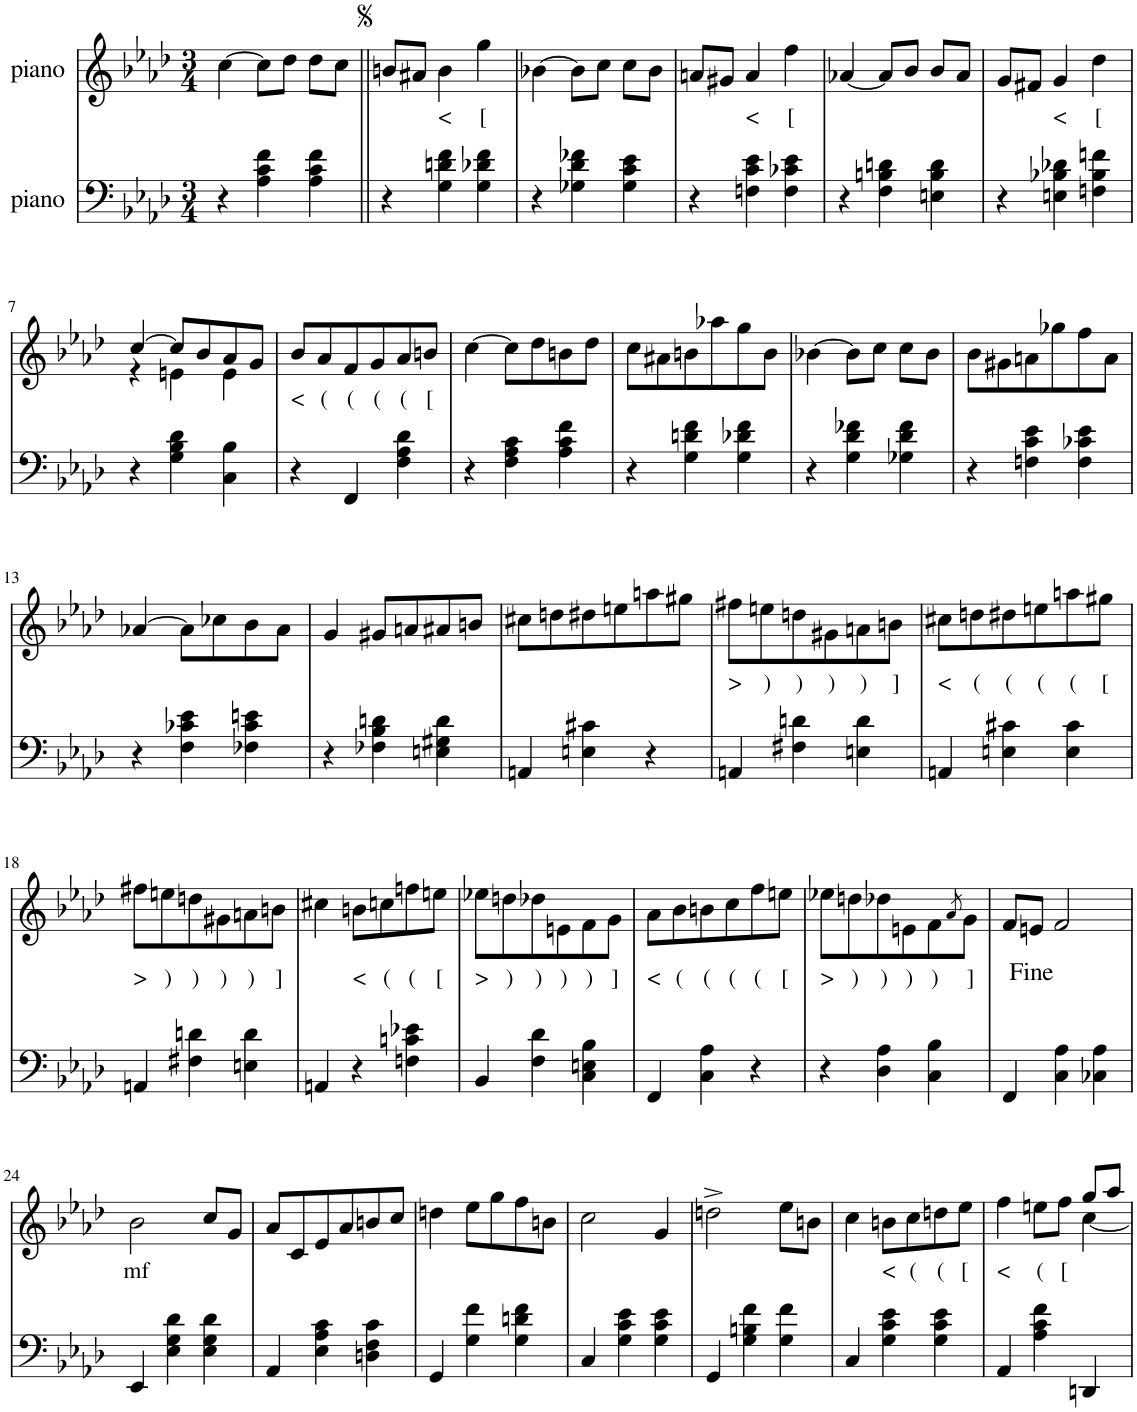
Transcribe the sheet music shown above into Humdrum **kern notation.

**kern	**kern	**text
*part2	*part1	*part1
*staff2	*staff1	*staff1
*I"piano	*I"piano	*
*I'Pno	*I'Pno	*
*clefF4	*clefG2	*
*k[b-e-a-d-]	*k[b-e-a-d-]	*
*f:	*f:	*
*M3/4	*M3/4	*
=1	=1	=1
4r	[4cc\	.
4A-\ 4c\ 4f\	8cc\L]	.
.	8dd-\J	.
4A-\ 4c\ 4f\	8dd-\L	.
.	8cc\J	.
=2||	=2||	=2||
4r	8bn/L	.
.	8a#X/J	.
!	!	!LO:LY:b
4G\ 4dn\ 4f\	4b\	<
!	!	!LO:LY:b
4G\ 4d-X\ 4f\	4gg\	[
=3	=3	=3
4r	[4b-X\	.
4G-X\ 4d-\ 4f-X\	8b-\L]	.
.	8cc\J	.
4G-\ 4c\ 4e-\	8cc\L	.
.	8b-\J	.
=4	=4	=4
4r	8an/L	.
.	8g#X/J	.
!	!	!LO:LY:b
4Fn\ 4c\ 4e-\	4a/	<
!	!	!LO:LY:b
4F\ 4c-X\ 4e-\	4ff\	[
=5	=5	=5
4r	[4a-X/	.
4F\ 4Bn\ 4dn\	8a-/L]	.
.	8b-/J	.
4En\ 4B\ 4d\	8b-/L	.
.	8a-/J	.
=6	=6	=6
4r	8g/L	.
.	8f#X/J	.
!	!	!LO:LY:b
4En\ 4B-X\ 4d-X\	4g/	<
!	!	!LO:LY:b
4Fn\ 4B-\ 4fn\	4dd-\	[
!!LO:LB:g=z
=7	=7	=7
*	*^	*
4r	[4cc/	4r	.
4G\ 4B-\ 4d-\	8cc/L]	4en\	.
.	8b-/	.	.
4C\ 4B-\	8a-/	4e\	.
.	8g/J	.	.
*	*v	*v	*
=8	=8	=8
!	!	!LO:LY:b
4r	8b-/L	<
!	!	!LO:LY:b
.	8a-/	(
!	!	!LO:LY:b
4FF/	8f/	(
!	!	!LO:LY:b
.	8g/	(
!	!	!LO:LY:b
4F\ 4A-\ 4d-\	8a-/	(
!	!	!LO:LY:b
.	8bn/J	[
=9	=9	=9
4r	[4cc\	.
4F\ 4A-\ 4c\	8cc\L]	.
.	8dd-\	.
4A-\ 4c\ 4f\	8bn\	.
.	8dd-\J	.
=10	=10	=10
4r	8cc\L	.
.	8a#X\	.
4G\ 4dn\ 4f\	8bn\	.
.	8aa-X\	.
4G\ 4d-X\ 4f\	8gg\	.
.	8b\J	.
=11	=11	=11
4r	[4b-X\	.
4G\ 4d-\ 4f-X\	8b-\L]	.
.	8cc\J	.
4G-X\ 4d-\ 4f-\	8cc\L	.
.	8b-\J	.
=12	=12	=12
4r	8b-\L	.
.	8g#X\	.
4Fn\ 4c\ 4e-\	8an\	.
.	8gg-X\	.
4F\ 4c-X\ 4e-\	8ff\	.
.	8a\J	.
!!LO:LB:g=z
=13	=13	=13
4r	[4a-X/	.
4F\ 4c-X\ 4e-\	8a-\L]	.
.	8cc-X\	.
4F-X\ 4c-\ 4en\	8b-\	.
.	8a-\J	.
=14	=14	=14
4r	4g/	.
4F-X\ 4B-\ 4dn\	8g#X/L	.
.	8an/	.
4En\ 4G#X\ 4d\	8a#X/	.
.	8bn/J	.
=15	=15	=15
4AAn/	8cc#X\L	.
.	8ddn\	.
4En\ 4c#X\	8dd#X\	.
.	8een\	.
4r	8aan\	.
.	8gg#X\J	.
=16	=16	=16
!	!	!LO:LY:b
4AAn/	8ff#X\L	>
!	!	!LO:LY:b
.	8een\	)
!	!	!LO:LY:b
4F#X\ 4dn\	8ddn\	)
!	!	!LO:LY:b
.	8g#X\	)
!	!	!LO:LY:b
4En\ 4d\	8an\	)
!	!	!LO:LY:b
.	8bn\J	]
=17	=17	=17
!	!	!LO:LY:b
4AAn/	8cc#X\L	<
!	!	!LO:LY:b
.	8ddn\	(
!	!	!LO:LY:b
4En\ 4c#X\	8dd#X\	(
!	!	!LO:LY:b
.	8een\	(
!	!	!LO:LY:b
4E\ 4c#\	8aan\	(
!	!	!LO:LY:b
.	8gg#X\J	[
!!LO:LB:g=z
=18	=18	=18
!	!	!LO:LY:b
4AAn/	8ff#X\L	>
!	!	!LO:LY:b
.	8een\	)
!	!	!LO:LY:b
4F#X\ 4dn\	8ddn\	)
!	!	!LO:LY:b
.	8g#X\	)
!	!	!LO:LY:b
4En\ 4d\	8an\	)
!	!	!LO:LY:b
.	8bn\J	]
=19	=19	=19
4AAn/	4cc#X\	.
!	!	!LO:LY:b
4r	8bn\L	<
!	!	!LO:LY:b
.	8ccn\	(
!	!	!LO:LY:b
4Fn\ 4cn\ 4e-X\	8ffn\	(
!	!	!LO:LY:b
.	8een\J	[
=20	=20	=20
!	!	!LO:LY:b
4BB-/	8ee-X\L	>
!	!	!LO:LY:b
.	8ddn\	)
!	!	!LO:LY:b
4F\ 4d-\	8dd-X\	)
!	!	!LO:LY:b
.	8en\	)
!	!	!LO:LY:b
4C\ 4En\ 4B-\	8f\	)
!	!	!LO:LY:b
.	8g\J	]
=21	=21	=21
!	!	!LO:LY:b
4FF/	8a-\L	<
!	!	!LO:LY:b
.	8b-\	(
!	!	!LO:LY:b
4C\ 4A-\	8bn\	(
!	!	!LO:LY:b
.	8cc\	(
!	!	!LO:LY:b
4r	8ff\	(
!	!	!LO:LY:b
.	8een\J	[
=22	=22	=22
!	!	!LO:LY:b
4r	8ee-X\L	>
!	!	!LO:LY:b
.	8ddn\	)
!	!	!LO:LY:b
4D-\ 4A-\	8dd-X\	)
!	!	!LO:LY:b
.	8en\	)
!	!	!LO:LY:b
4C\ 4B-\	8f\	)
.	8qa-/	.
!	!	!LO:LY:b
.	8g\J	]
=23	=23	=23
4FF/	8f/L	.
.	8en/J	.
4C\ 4A-\	2f/	.
4C-X\ 4A-\	.	.
!!LO:LB:g=z
=24	=24	=24
!	!	!LO:LY:b
4EE-/	2b-\	mf
4E-\ 4G\ 4d-\	.	.
4E-\ 4G\ 4d-\	8cc/L	.
.	8g/J	.
=25	=25	=25
4AA-/	8a-/L	.
.	8c/	.
4E-\ 4A-\ 4c\	8e-/	.
.	8a-/	.
4Dn\ 4F\ 4c\	8bn/	.
.	8cc/J	.
=26	=26	=26
4GG/	4ddn\	.
4G\ 4f\	8ee-\L	.
.	8gg\	.
4G\ 4dn\ 4f\	8ff\	.
.	8bn\J	.
=27	=27	=27
4C/	2cc\	.
4G\ 4c\ 4e-\	.	.
4G\ 4c\ 4e-\	4g/	.
=28	=28	=28
4GG/	2ddn^\	.
4G\ 4Bn\ 4f\	.	.
4G\ 4f\	8ee-\L	.
.	8bn\J	.
=29	=29	=29
4C/	4cc\	.
!	!	!LO:LY:b
4G\ 4c\ 4e-\	8bn\L	<
!	!	!LO:LY:b
.	8cc\	(
!	!	!LO:LY:b
4G\ 4c\ 4e-\	8ddn\	(
!	!	!LO:LY:b
.	8ee-\J	[
=30	=30	=30
*	*^	*
!	!	!	!LO:LY:b
4AA-/	2ryy	4ff\	<
!	!	!	!LO:LY:b
4A-\ 4c\ 4f\	.	8een\L	(
!	!	!	!LO:LY:b
.	.	8ff\J	[
4DDn/	8gg/L	[4cc\	.
.	8aa-/J	.	.
*	*v	*v	*
=	=	=
*-	*-	*-
